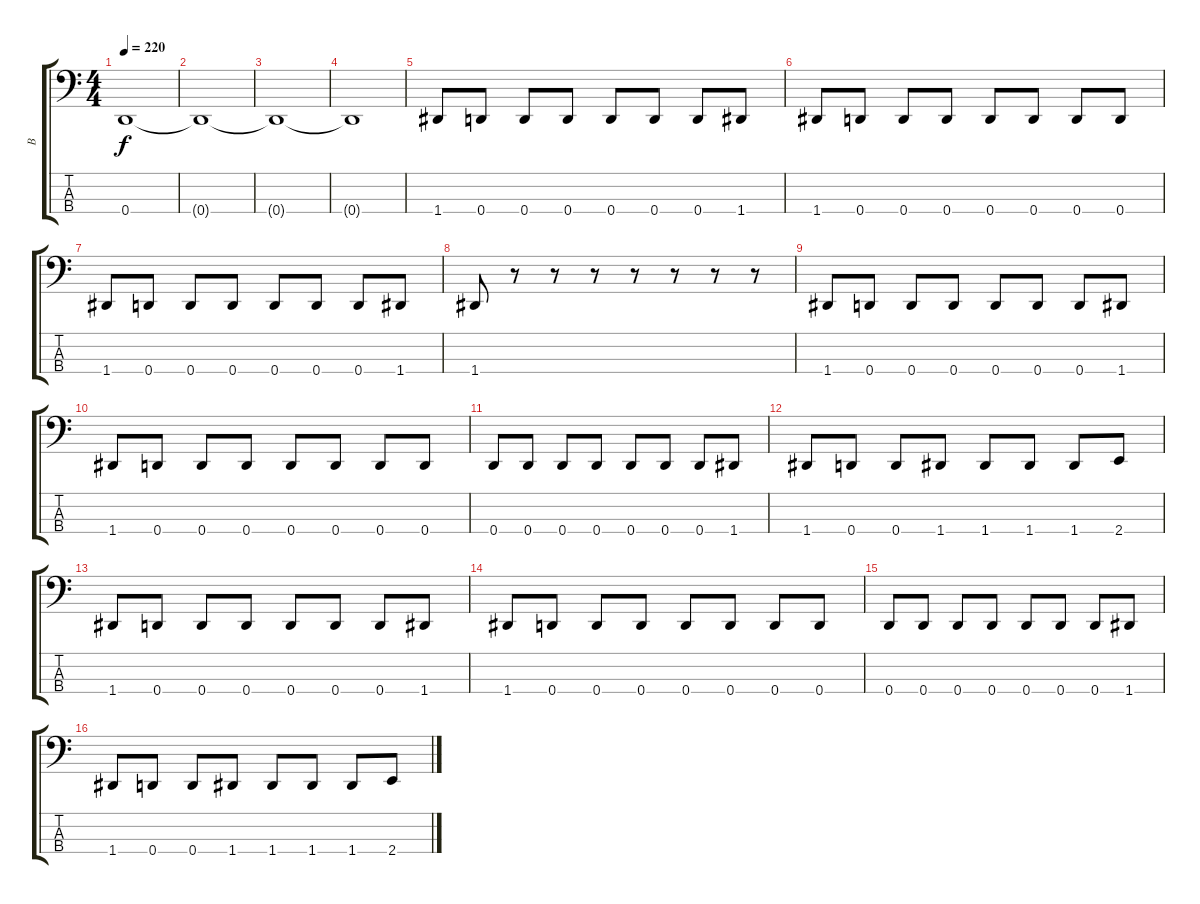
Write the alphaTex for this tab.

\track ("B" "B") {instrument electricbassfinger}
\staff {score tabs}
\tuning (G2 D2 A1 D1) {hide}
\ts (4 4)
\tempo 220
\clef f4
\ks c
0.4.1{dy f} |
0.4{t}.1 |
0.4{t}.1 |
0.4{t}.1 |
1.4.8 0.4.8 0.4.8 0.4.8 0.4.8 0.4.8 0.4.8 1.4.8 |
1.4.8 0.4.8 0.4.8 0.4.8 0.4.8 0.4.8 0.4.8 0.4.8 |
1.4.8 0.4.8 0.4.8 0.4.8 0.4.8 0.4.8 0.4.8 1.4.8 |
1.4.8 r.8 r.8 r.8 r.8 r.8 r.8 r.8 |
1.4.8 0.4.8 0.4.8 0.4.8 0.4.8 0.4.8 0.4.8 1.4.8 |
1.4.8 0.4.8 0.4.8 0.4.8 0.4.8 0.4.8 0.4.8 0.4.8 |
0.4.8 0.4.8 0.4.8 0.4.8 0.4.8 0.4.8 0.4.8 1.4.8 |
1.4.8 0.4.8 0.4.8 1.4.8 1.4.8 1.4.8 1.4.8 2.4.8 |
1.4.8 0.4.8 0.4.8 0.4.8 0.4.8 0.4.8 0.4.8 1.4.8 |
1.4.8 0.4.8 0.4.8 0.4.8 0.4.8 0.4.8 0.4.8 0.4.8 |
0.4.8 0.4.8 0.4.8 0.4.8 0.4.8 0.4.8 0.4.8 1.4.8 |
1.4.8 0.4.8 0.4.8 1.4.8 1.4.8 1.4.8 1.4.8 2.4.8
